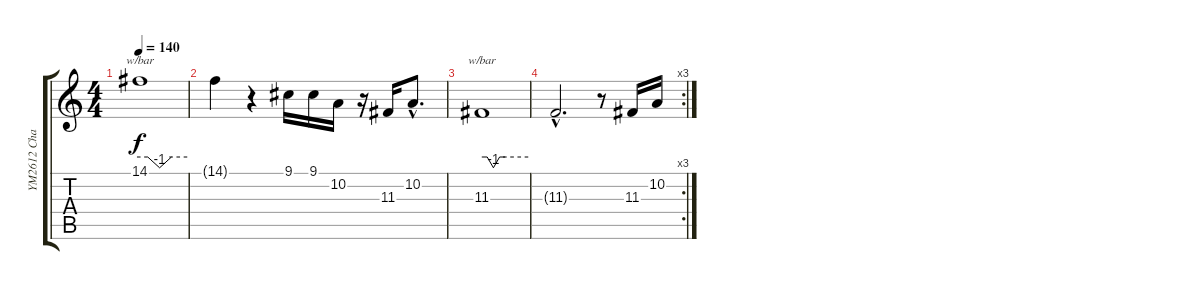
\track ("YM2612 Chan0" "YM2612 Cha") {instrument lead2sawtooth}
\staff {score tabs}
\tuning (E4 B3 G3 D3 A2 E2) {hide}
\ts (4 4)
\tempo 140
\clef g2
\ks c
14.1.1{tbe (custom default 0 0 10 0 25 -4 40 0 60 0) dy f} |
14.1{t}.4 r.4 9.1.16 9.1.16 10.2.16 r.16 11.3.16 10.2{hac}.8{d} |
11.3.1{tbe (custom default 0 0 7 0 15 -4 23 0 30 0 60 0)} |
\rc 3
11.3{hac t}.2{d} r.8 11.3.16 10.2.16
